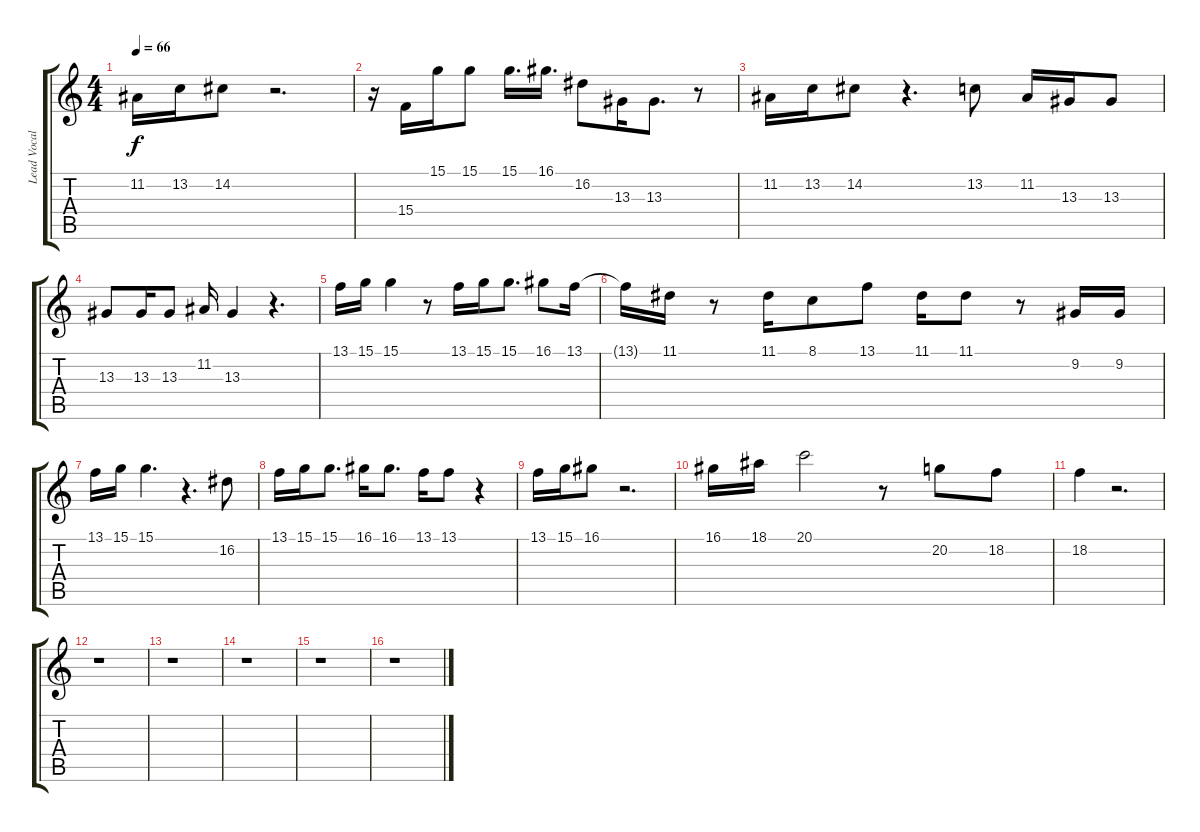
\track ("Lead Vocals: Elton John" "Lead Vocal") {instrument fx4atmosphere}
\staff {score tabs}
\tuning (E4 B3 G3 D3 A2 E2) {hide}
\ts (4 4)
\tempo 66
\clef g2
\ks c
11.2.16{dy f} 13.2.16 14.2.8 r.2{d} |
r.16 15.4.16 15.1.16 15.1.8 15.1.16{d} 16.1.16{d} 16.2.8 13.3.16 13.3.8{d} r.8 |
11.2.16 13.2.16 14.2.8 r.4{d} 13.2.8 11.2.16 13.3.16 13.3.8 |
13.3.8 13.3.16 13.3.8 11.2.16 13.3.4 r.4{d} |
13.1.16 15.1.16 15.1.4 r.8 13.1.16 15.1.16 15.1.8{d} 16.1.8 13.1.16 |
13.1{t}.16 11.1.16 r.8 11.1.16 8.1.8 13.1.8 11.1.16 11.1.8 r.8 9.2.16 9.2.16 |
13.1.16 15.1.16 15.1.4{d} r.4{d} 16.2.8 |
13.1.16 15.1.16 15.1.8{d} 16.1.16 16.1.8{d} 13.1.16 13.1.8 r.4 |
13.1.16 15.1.16 16.1.8 r.2{d} |
16.1.16 18.1.16 20.1.2 r.8 20.2.8 18.2.8 |
18.2.4 r.2{d} |
r.1 |
r.1 |
r.1 |
r.1 |
r.1
